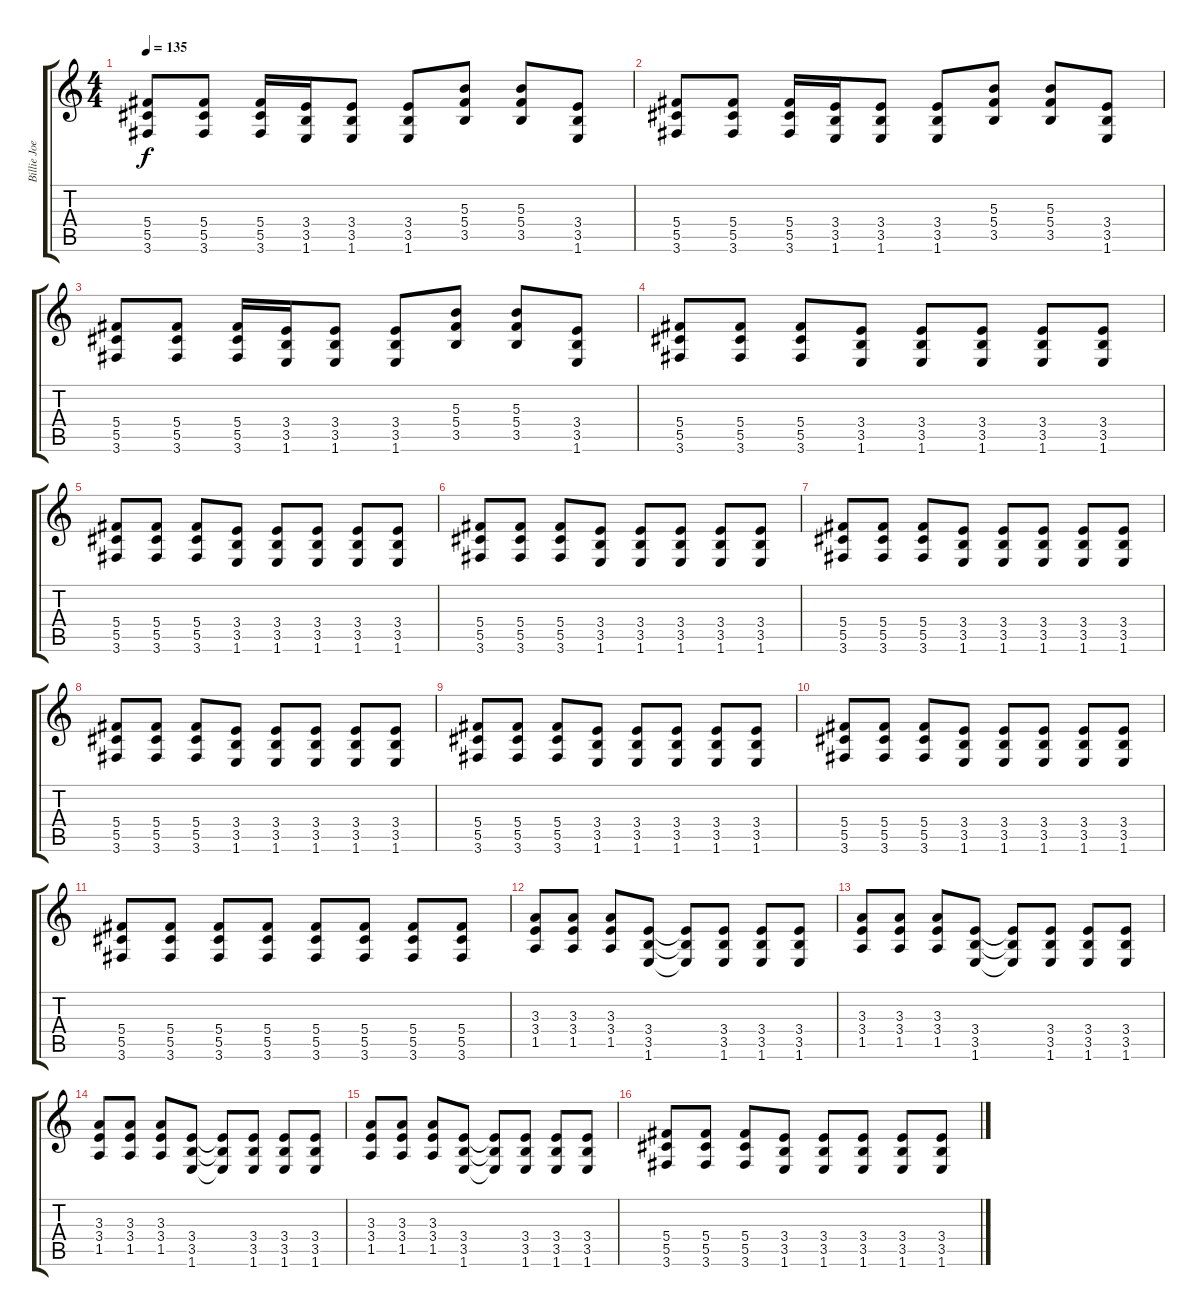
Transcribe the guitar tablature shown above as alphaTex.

\track ("Billie Joe - Guitar 2" "Billie Joe") {instrument distortionguitar}
\staff {score tabs}
\tuning (Eb4 Bb3 Gb3 Db3 Ab2 Eb2) {hide}
\ts (4 4)
\tempo 135
\clef g2
\ks c
(5.4 5.5 3.6).8{dy f} (5.4 5.5 3.6).8 (5.4 5.5 3.6).16 (3.4 3.5 1.6).16 (3.4 3.5 1.6).8 (3.4 3.5 1.6).8 (5.3 5.4 3.5).8 (5.3 5.4 3.5).8 (3.4 3.5 1.6).8 |
(5.4 5.5 3.6).8 (5.4 5.5 3.6).8 (5.4 5.5 3.6).16 (3.4 3.5 1.6).16 (3.4 3.5 1.6).8 (3.4 3.5 1.6).8 (5.3 5.4 3.5).8 (5.3 5.4 3.5).8 (3.4 3.5 1.6).8 |
(5.4 5.5 3.6).8 (5.4 5.5 3.6).8 (5.4 5.5 3.6).16 (3.4 3.5 1.6).16 (3.4 3.5 1.6).8 (3.4 3.5 1.6).8 (5.3 5.4 3.5).8 (5.3 5.4 3.5).8 (3.4 3.5 1.6).8 |
(5.4 5.5 3.6).8 (5.4 5.5 3.6).8 (5.4 5.5 3.6).8 (3.4 3.5 1.6).8 (3.4 3.5 1.6).8 (3.4 3.5 1.6).8 (3.4 3.5 1.6).8 (3.4 3.5 1.6).8 |
(5.4 5.5 3.6).8 (5.4 5.5 3.6).8 (5.4 5.5 3.6).8 (3.4 3.5 1.6).8 (3.4 3.5 1.6).8 (3.4 3.5 1.6).8 (3.4 3.5 1.6).8 (3.4 3.5 1.6).8 |
(5.4 5.5 3.6).8 (5.4 5.5 3.6).8 (5.4 5.5 3.6).8 (3.4 3.5 1.6).8 (3.4 3.5 1.6).8 (3.4 3.5 1.6).8 (3.4 3.5 1.6).8 (3.4 3.5 1.6).8 |
(5.4 5.5 3.6).8 (5.4 5.5 3.6).8 (5.4 5.5 3.6).8 (3.4 3.5 1.6).8 (3.4 3.5 1.6).8 (3.4 3.5 1.6).8 (3.4 3.5 1.6).8 (3.4 3.5 1.6).8 |
(5.4 5.5 3.6).8 (5.4 5.5 3.6).8 (5.4 5.5 3.6).8 (3.4 3.5 1.6).8 (3.4 3.5 1.6).8 (3.4 3.5 1.6).8 (3.4 3.5 1.6).8 (3.4 3.5 1.6).8 |
(5.4 5.5 3.6).8 (5.4 5.5 3.6).8 (5.4 5.5 3.6).8 (3.4 3.5 1.6).8 (3.4 3.5 1.6).8 (3.4 3.5 1.6).8 (3.4 3.5 1.6).8 (3.4 3.5 1.6).8 |
(5.4 5.5 3.6).8 (5.4 5.5 3.6).8 (5.4 5.5 3.6).8 (3.4 3.5 1.6).8 (3.4 3.5 1.6).8 (3.4 3.5 1.6).8 (3.4 3.5 1.6).8 (3.4 3.5 1.6).8 |
(5.4 5.5 3.6).8 (5.4 5.5 3.6).8 (5.4 5.5 3.6).8 (5.4 5.5 3.6).8 (5.4 5.5 3.6).8 (5.4 5.5 3.6).8 (5.4 5.5 3.6).8 (5.4 5.5 3.6).8 |
(3.3 3.4 1.5).8 (3.3 3.4 1.5).8 (3.3 3.4 1.5).8 (3.4 3.5 1.6).8 (3.4{t} 3.5{t} 1.6{t}).8 (3.4 3.5 1.6).8 (3.4 3.5 1.6).8 (3.4 3.5 1.6).8 |
(3.3 3.4 1.5).8 (3.3 3.4 1.5).8 (3.3 3.4 1.5).8 (3.4 3.5 1.6).8 (3.4{t} 3.5{t} 1.6{t}).8 (3.4 3.5 1.6).8 (3.4 3.5 1.6).8 (3.4 3.5 1.6).8 |
(3.3 3.4 1.5).8 (3.3 3.4 1.5).8 (3.3 3.4 1.5).8 (3.4 3.5 1.6).8 (3.4{t} 3.5{t} 1.6{t}).8 (3.4 3.5 1.6).8 (3.4 3.5 1.6).8 (3.4 3.5 1.6).8 |
(3.3 3.4 1.5).8 (3.3 3.4 1.5).8 (3.3 3.4 1.5).8 (3.4 3.5 1.6).8 (3.4{t} 3.5{t} 1.6{t}).8 (3.4 3.5 1.6).8 (3.4 3.5 1.6).8 (3.4 3.5 1.6).8 |
(5.4 5.5 3.6).8 (5.4 5.5 3.6).8 (5.4 5.5 3.6).8 (3.4 3.5 1.6).8 (3.4 3.5 1.6).8 (3.4 3.5 1.6).8 (3.4 3.5 1.6).8 (3.4 3.5 1.6).8
